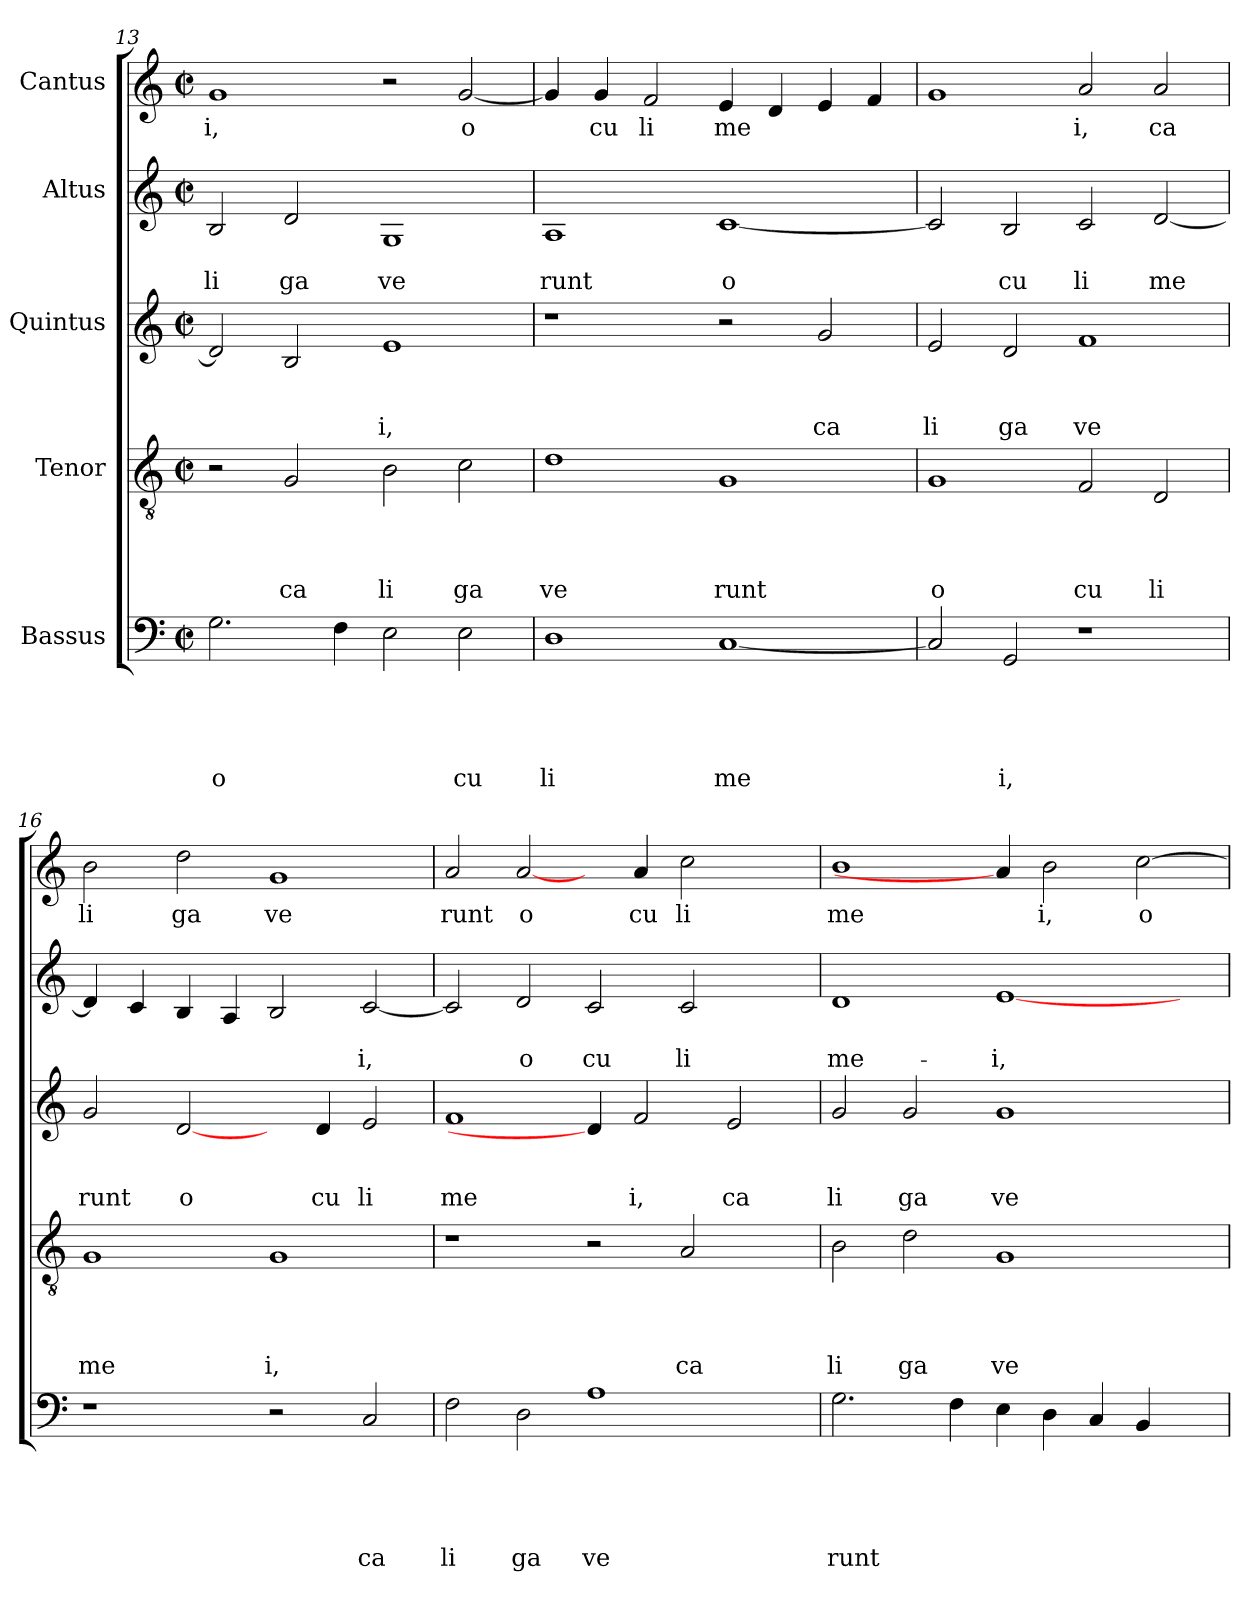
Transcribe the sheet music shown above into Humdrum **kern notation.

**kern	**text	**text	**text	**text	**text	**kern	**text	**text	**text	**text	**kern	**text	**text	**text	**kern	**text	**text	**kern	**text
*part5	*part5	*part5	*part5	*part5	*part5	*part4	*part4	*part4	*part4	*part4	*part3	*part3	*part3	*part3	*part2	*part2	*part2	*part1	*part1
*staff5	*staff5	*staff5	*staff5	*staff5	*staff5	*staff4	*staff4	*staff4	*staff4	*staff4	*staff3	*staff3	*staff3	*staff3	*staff2	*staff2	*staff2	*staff1	*staff1
*I"Bassus	*	*	*	*	*	*I"Tenor	*	*	*	*	*I"Quintus	*	*	*	*I"Altus	*	*	*I"Cantus	*
*clefF4	*	*	*	*	*	*clefGv2	*	*	*	*	*clefG2	*	*	*	*clefG2	*	*	*clefG2	*
*k[]	*	*	*	*	*	*k[]	*	*	*	*	*k[]	*	*	*	*k[]	*	*	*k[]	*
*C:	*	*	*	*	*	*C:	*	*	*	*	*C:	*	*	*	*C:	*	*	*C:	*
*M2/2	*	*	*	*	*	*M2/2	*	*	*	*	*M2/2	*	*	*	*M2/2	*	*	*M2/2	*
*met(c|)	*	*	*	*	*	*met(c|)	*	*	*	*	*met(c|)	*	*	*	*met(c|)	*	*	*met(c|)	*
=13	=13	=13	=13	=13	=13	=13	=13	=13	=13	=13	=13	=13	=13	=13	=13	=13	=13	=13	=13
!	!	!	!	!	!LO:LY:b	!	!	!	!	!	!	!	!	!	!	!	!LO:LY:b	!	!LO:LY:b
2.G\	.	.	.	.	o	2r	.	.	.	.	2d/]	.	.	.	2B/	.	li	1g	-i,
!	!	!	!	!	!	!	!	!	!	!LO:LY:b	!	!	!	!	!	!	!LO:LY:b	!	!
.	.	.	.	.	.	2G/	.	.	.	ca	2B/	.	.	.	2d/	.	ga	.	.
4F\	.	.	.	.	.	.	.	.	.	.	.	.	.	.	.	.	.	.	.
!	!	!	!	!	!	!	!	!	!	!LO:LY:b	!	!	!	!LO:LY:b	!	!	!LO:LY:b	!	!
2E\	.	.	.	.	.	2B\	.	.	.	li	1e	.	.	i,	1G	.	ve	2r	.
!	!	!	!	!	!LO:LY:b	!	!	!	!	!LO:LY:b	!	!	!	!	!	!	!	!	!LO:LY:b
2E\	.	.	.	.	cu	2c\	.	.	.	ga	.	.	.	.	.	.	.	[<2g/	o
=14	=14	=14	=14	=14	=14	=14	=14	=14	=14	=14	=14	=14	=14	=14	=14	=14	=14	=14	=14
!	!	!	!	!	!LO:LY:b	!	!	!	!	!LO:LY:b	!	!	!	!	!	!	!LO:LY:b	!	!
1D	.	.	.	.	li	1d	.	.	.	ve	1r	.	.	.	1A	.	runt	4g/]	.
!	!	!	!	!	!	!	!	!	!	!	!	!	!	!	!	!	!	!	!LO:LY:b
.	.	.	.	.	.	.	.	.	.	.	.	.	.	.	.	.	.	4g/	cu
!	!	!	!	!	!	!	!	!	!	!	!	!	!	!	!	!	!	!	!LO:LY:b
.	.	.	.	.	.	.	.	.	.	.	.	.	.	.	.	.	.	2f/	li
!	!	!	!	!	!LO:LY:b	!	!	!	!	!LO:LY:b	!	!	!	!	!	!	!LO:LY:b	!	!LO:LY:b
[<1C	.	.	.	.	me	1G	.	.	.	runt	2r	.	.	.	[<1c	.	o	4e/	me
.	.	.	.	.	.	.	.	.	.	.	.	.	.	.	.	.	.	4d/	.
!	!	!	!	!	!	!	!	!	!	!	!	!	!	!LO:LY:b	!	!	!	!	!
.	.	.	.	.	.	.	.	.	.	.	2g/	.	.	ca	.	.	.	4e/	.
.	.	.	.	.	.	.	.	.	.	.	.	.	.	.	.	.	.	4f/	.
=15	=15	=15	=15	=15	=15	=15	=15	=15	=15	=15	=15	=15	=15	=15	=15	=15	=15	=15	=15
!	!	!	!	!	!	!	!	!	!	!LO:LY:b	!	!	!	!LO:LY:b	!	!	!	!	!
2C/]	.	.	.	.	.	1G	.	.	.	o	2e/	.	.	li	2c/]	.	.	1g	.
!	!	!	!	!	!LO:LY:b	!	!	!	!	!	!	!	!	!LO:LY:b	!	!	!LO:LY:b	!	!
2GG/	.	.	.	.	i,	.	.	.	.	.	2d/	.	.	ga	2B/	.	cu	.	.
!	!	!	!	!	!	!	!	!	!	!LO:LY:b	!	!	!	!LO:LY:b	!	!	!LO:LY:b	!	!LO:LY:b
1r	.	.	.	.	.	2F/	.	.	.	cu	1f	.	.	ve	2c/	.	li	2a/	i,
!	!	!	!	!	!	!	!	!	!	!LO:LY:b	!	!	!	!	!	!	!LO:LY:b	!	!LO:LY:b
.	.	.	.	.	.	2D/	.	.	.	li	.	.	.	.	[<2d/	.	me	2a/	ca
=16	=16	=16	=16	=16	=16	=16	=16	=16	=16	=16	=16	=16	=16	=16	=16	=16	=16	=16	=16
!	!	!	!	!	!	!	!	!	!	!LO:LY:b	!	!	!	!LO:LY:b	!	!	!	!	!LO:LY:b
1r	.	.	.	.	.	1G	.	.	.	me	2g/	.	.	runt	4d/]	.	.	2b\	li
.	.	.	.	.	.	.	.	.	.	.	.	.	.	.	4c/	.	.	.	.
!	!	!	!	!	!	!	!	!	!	!	!	!	!	!LO:LY:b	!	!	!	!	!LO:LY:b
.	.	.	.	.	.	.	.	.	.	.	[2d/	.	.	o	4B/	.	.	2dd\	ga
.	.	.	.	.	.	.	.	.	.	.	.	.	.	.	4A/	.	.	.	.
!	!	!	!	!	!	!	!	!	!	!LO:LY:b	!	!	!	!	!	!	!	!	!LO:LY:b
2r	.	.	.	.	.	1G	.	.	.	i,	4ryy	.	.	.	2B/	.	.	1g	ve
!	!	!	!	!	!	!	!	!	!	!	!	!	!	!LO:LY:b	!	!	!	!	!
.	.	.	.	.	.	.	.	.	.	.	4d/	.	.	cu	.	.	.	.	.
!	!	!	!	!	!LO:LY:b	!	!	!	!	!	!	!	!	!LO:LY:b	!	!	!LO:LY:b	!	!
2C/	.	.	.	.	ca	.	.	.	.	.	2e/	.	.	li	[<2c/	.	i,	.	.
=17	=17	=17	=17	=17	=17	=17	=17	=17	=17	=17	=17	=17	=17	=17	=17	=17	=17	=17	=17
!	!	!	!	!	!LO:LY:b	!	!	!	!	!	!	!	!	!LO:LY:b	!	!	!	!	!LO:LY:b
2F\	.	.	.	.	li	1r	.	.	.	.	1f	.	.	me	2c/]	.	.	2a/	runt
!	!	!	!	!	!LO:LY:b	!	!	!	!	!	!	!	!	!	!	!	!LO:LY:b	!	!LO:LY:b
2D\	.	.	.	.	ga	.	.	.	.	.	.	.	.	.	2d/	.	o	[2a/	o
!	!	!	!	!	!LO:LY:b	!	!	!	!	!	!	!	!	!	!	!	!LO:LY:b	!	!
1A	.	.	.	.	ve	2r	.	.	.	.	4d/]	.	.	.	2c/	.	cu	4ryy	.
!	!	!	!	!	!	!	!	!	!	!	!	!	!	!LO:LY:b	!	!	!	!	!LO:LY:b
.	.	.	.	.	.	.	.	.	.	.	2f/	.	.	i,	.	.	.	4a/	cu
!	!	!	!	!	!	!	!	!	!	!LO:LY:b	!	!	!	!	!	!	!LO:LY:b	!	!LO:LY:b
.	.	.	.	.	.	2A/	.	.	.	ca	.	.	.	.	2c/	.	li	2cc\	li
!	!	!	!	!	!	!	!	!	!	!	!	!	!	!LO:LY:b	!	!	!	!	!
.	.	.	.	.	.	.	.	.	.	.	2e/	.	.	ca	.	.	.	.	.
4ryy	.	.	.	.	.	4ryy	.	.	.	.	.	.	.	.	4ryy	.	.	4ryy	.
!!LO:PB:g=z
=18	=18	=18	=18	=18	=18	=18	=18	=18	=18	=18	=18	=18	=18	=18	=18	=18	=18	=18	=18
!	!	!	!	!	!LO:LY:b	!	!	!	!	!LO:LY:b	!	!	!	!LO:LY:b	!	!	!LO:LY:b	!	!LO:LY:b
2.G\	.	.	.	.	runt	2B\	.	.	.	li	2g/	.	.	li	1d	.	me-	1b	me
!	!	!	!	!	!	!	!	!	!	!LO:LY:b	!	!	!	!LO:LY:b	!	!	!	!	!
.	.	.	.	.	.	2d\	.	.	.	ga	2g/	.	.	ga	.	.	.	.	.
4F\	.	.	.	.	.	.	.	.	.	.	.	.	.	.	.	.	.	.	.
!	!	!	!	!	!	!	!	!	!	!LO:LY:b	!	!	!	!LO:LY:b	!	!	!LO:LY:b	!	!
4E\	.	.	.	.	.	1G	.	.	.	ve	1g	.	.	ve	[<1e	.	-i,	4a/]	.
!	!	!	!	!	!	!	!	!	!	!	!	!	!	!	!	!	!	!	!LO:LY:b
4D\	.	.	.	.	.	.	.	.	.	.	.	.	.	.	.	.	.	2b\	i,
4C/	.	.	.	.	.	.	.	.	.	.	.	.	.	.	.	.	.	.	.
!	!	!	!	!	!	!	!	!	!	!	!	!	!	!	!	!	!	!	!LO:LY:b
4BB/	.	.	.	.	.	.	.	.	.	.	.	.	.	.	.	.	.	[>2cc\	o
4ryy	.	.	.	.	.	4ryy	.	.	.	.	4ryy	.	.	.	4ryy	.	.	.	.
=	=	=	=	=	=	=	=	=	=	=	=	=	=	=	=	=	=	=	=
*-	*-	*-	*-	*-	*-	*-	*-	*-	*-	*-	*-	*-	*-	*-	*-	*-	*-	*-	*-
